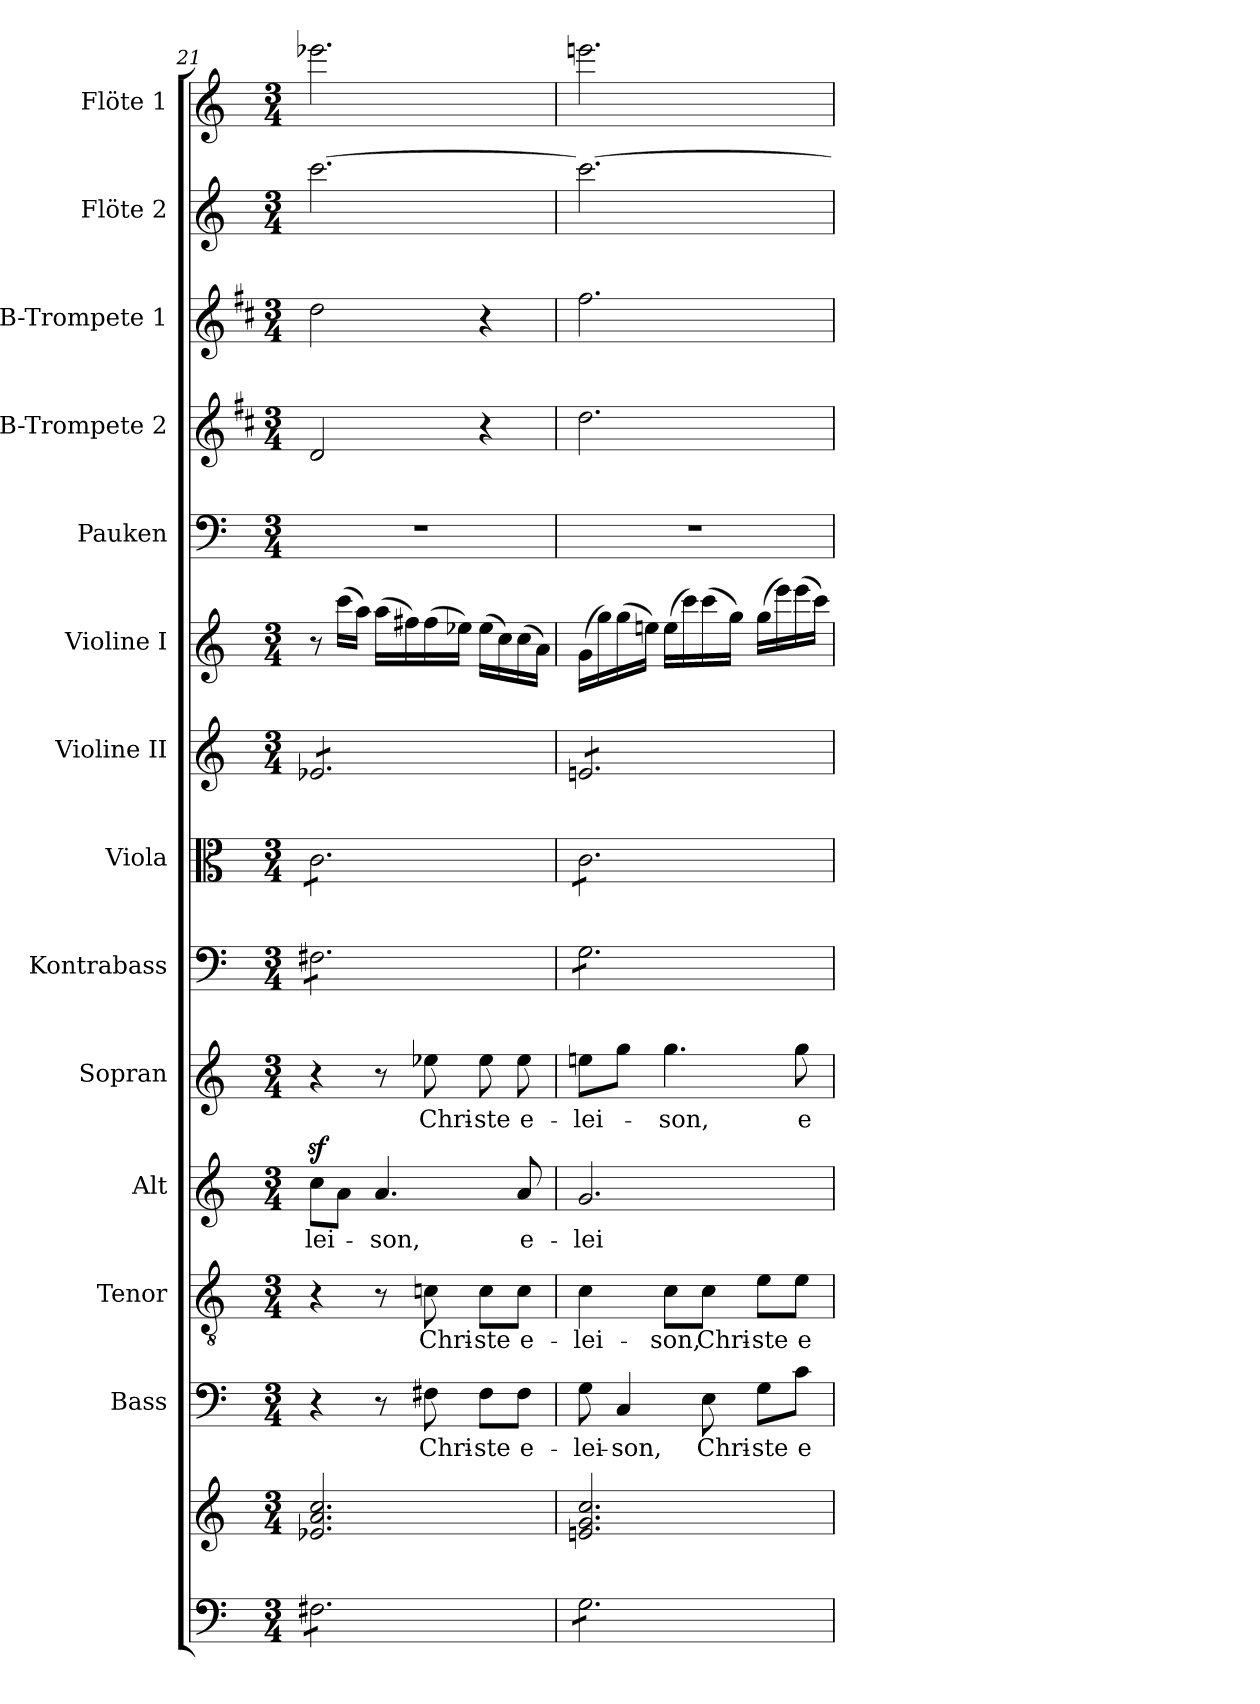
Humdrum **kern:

**kern	**kern	**kern	**text	**kern	**text	**kern	**text	**kern	**text	**kern	**kern	**kern	**kern	**kern	**kern	**kern	**kern	**kern
*part14	*part14	*part13	*part13	*part12	*part12	*part11	*part11	*part10	*part10	*part9	*part8	*part7	*part6	*part5	*part4	*part3	*part2	*part1
*staff15	*staff14	*staff13	*staff13	*staff12	*staff12	*staff11	*staff11	*staff10	*staff10	*staff9	*staff8	*staff7	*staff6	*staff5	*staff4	*staff3	*staff2	*staff1
*	*	*I"Bass	*	*I"Tenor	*	*I"Alt	*	*I"Sopran	*	*I"Kontrabass	*I"Viola	*I"Violine II	*I"Violine I	*I"Pauken	*I"B-Trompete 2	*I"B-Trompete 1	*I"Flöte 2	*I"Flöte 1
*	*	*I'B.	*	*I'T.	*	*I'A.	*	*I'S.	*	*I'Kb.	*I'Vla.	*I'Vl. II	*I'Vl. I	*I'Pk.	*I'B Trp. 2	*I'B Trp. 1	*I'Fl. 2	*I'Fl. 1
*clefF4	*clefG2	*clefF4	*	*clefGv2	*	*clefG2	*	*clefG2	*	*clefF4	*clefC3	*clefG2	*clefG2	*clefF4	*clefG2	*clefG2	*clefG2	*clefG2
*	*	*	*	*	*	*	*	*	*	*ITrd7c12	*	*	*	*	*ITrd1c2	*ITrd1c2	*	*
*k[]	*k[]	*k[]	*	*k[]	*	*k[]	*	*k[]	*	*k[]	*k[]	*k[]	*k[]	*k[]	*k[]	*k[]	*k[]	*k[]
*C:	*C:	*C:	*	*C:	*	*C:	*	*C:	*	*C:	*C:	*C:	*C:	*C:	*C:	*C:	*C:	*C:
*M3/4	*M3/4	*M3/4	*	*M3/4	*	*M3/4	*	*M3/4	*	*M3/4	*M3/4	*M3/4	*M3/4	*M3/4	*M3/4	*M3/4	*M3/4	*M3/4
=21	=21	=21	=21	=21	=21	=21	=21	=21	=21	=21	=21	=21	=21	=21	=21	=21	=21	=21
!	!	!	!	!	!	!	!LO:LY:b	!	!	!	!	!	!	!	!	!	!	!
*tremolo	*	*	*	*	*	*	*	*	*	*	*	*	*	*	*	*	*	*
*	*	*	*	*	*	*	*	*	*	*tremolo	*	*	*	*	*	*	*	*
*	*	*	*	*	*	*	*	*	*	*	*tremolo	*	*	*	*	*	*	*
*	*	*	*	*	*	*	*	*	*	*	*	*tremolo	*	*	*	*	*	*
8F#X\L	2.e-X/ 2.a/ 2.cc/	4r	.	4r	.	8ccz>\L	-lei-	4r	.	8FF#X\L	8c\L	8e-X/L	8r	2.r	2c/	2cc\	[2.ccc\	2.eee-X\
8F#X\	.	.	.	.	.	8a\J	.	.	.	8FF#X\	8c\	8e-X/	(>16ccc\LL	.	.	.	.	.
.	.	.	.	.	.	.	.	.	.	.	.	.	16aa\JJ)	.	.	.	.	.
!	!	!	!	!	!	!	!LO:LY:b	!	!	!	!	!	!	!	!	!	!	!
8F#X\	.	8r	.	8r	.	4.a/	-son,	8r	.	8FF#X\	8c\	8e-X/	(>16aa\LL	.	.	.	.	.
.	.	.	.	.	.	.	.	.	.	.	.	.	16ff#X\)	.	.	.	.	.
!	!	!	!LO:LY:b	!	!LO:LY:b	!	!	!	!LO:LY:b	!	!	!	!	!	!	!	!	!
8F#X\	.	8F#X\	Chri-	8cn\	Chri-	.	.	8ee-X\	Chri-	8FF#X\	8c\	8e-X/	(>16ff#\	.	.	.	.	.
.	.	.	.	.	.	.	.	.	.	.	.	.	16ee-X\JJ)	.	.	.	.	.
!	!	!	!LO:LY:b	!	!LO:LY:b	!	!	!	!LO:LY:b	!	!	!	!	!	!	!	!	!
8F#X\	.	8F#\L	-ste	8c\L	-ste	.	.	8ee-\	-ste	8FF#X\	8c\	8e-X/	(>16ee-\LL	.	4r	4r	.	.
.	.	.	.	.	.	.	.	.	.	.	.	.	16cc\)	.	.	.	.	.
!	!	!	!LO:LY:b	!	!LO:LY:b	!	!LO:LY:b	!	!LO:LY:b	!	!	!	!	!	!	!	!	!
8F#X\J	.	8F#\J	e-	8c\J	e-	8a/	e-	8ee-\	e-	8FF#X\J	8c\J	8e-X/J	(>16cc\	.	.	.	.	.
.	.	.	.	.	.	.	.	.	.	.	.	.	16a\JJ)	.	.	.	.	.
!!LO:PB:g=z
=22	=22	=22	=22	=22	=22	=22	=22	=22	=22	=22	=22	=22	=22	=22	=22	=22	=22	=22
!	!	!	!LO:LY:b	!	!LO:LY:b	!	!LO:LY:b	!	!LO:LY:b	!	!	!	!	!	!	!	!	!
8G\L	2.en/ 2.g/ 2.cc/	8G\	-lei-	4c\	-lei-	2.g/	-lei-	8een\L	-lei-	8GG\L	8c\L	8en/L	(>16g\LL	2.r	2.cc\	2.ee\	2.ccc\_	2.eeen\
.	.	.	.	.	.	.	.	.	.	.	.	.	16gg\)	.	.	.	.	.
!	!	!	!LO:LY:b	!	!	!	!	!	!	!	!	!	!	!	!	!	!	!
8G\	.	4C/	-son,	.	.	.	.	8gg\J	.	8GG\	8c\	8en/	(>16gg\	.	.	.	.	.
.	.	.	.	.	.	.	.	.	.	.	.	.	16een\JJ)	.	.	.	.	.
!	!	!	!	!	!LO:LY:b	!	!	!	!LO:LY:b	!	!	!	!	!	!	!	!	!
8G\	.	.	.	8c\L	-son,	.	.	4.gg\	-son,	8GG\	8c\	8en/	(>16ee\LL	.	.	.	.	.
.	.	.	.	.	.	.	.	.	.	.	.	.	16ccc\)	.	.	.	.	.
!	!	!	!LO:LY:b	!	!LO:LY:b	!	!	!	!	!	!	!	!	!	!	!	!	!
8G\	.	8E\	Chri-	8c\J	Chri-	.	.	.	.	8GG\	8c\	8en/	(>16ccc\	.	.	.	.	.
.	.	.	.	.	.	.	.	.	.	.	.	.	16gg\JJ)	.	.	.	.	.
!	!	!	!LO:LY:b	!	!LO:LY:b	!	!	!	!	!	!	!	!	!	!	!	!	!
8G\	.	8G\L	-ste	8e\L	-ste	.	.	.	.	8GG\	8c\	8en/	(>16gg\LL	.	.	.	.	.
.	.	.	.	.	.	.	.	.	.	.	.	.	16eee\)	.	.	.	.	.
!	!	!	!LO:LY:b	!	!LO:LY:b	!	!	!	!LO:LY:b	!	!	!	!	!	!	!	!	!
8G\J	.	8c\J	e-	8e\J	e-	.	.	8gg\	e-	8GG\J	8c\J	8en/J	(>16eee\	.	.	.	.	.
*	*	*	*	*	*	*	*	*	*	*	*	*Xtremolo	*	*	*	*	*	*
*	*	*	*	*	*	*	*	*	*	*	*Xtremolo	*	*	*	*	*	*	*
*	*	*	*	*	*	*	*	*	*	*Xtremolo	*	*	*	*	*	*	*	*
*Xtremolo	*	*	*	*	*	*	*	*	*	*	*	*	*	*	*	*	*	*
.	.	.	.	.	.	.	.	.	.	.	.	.	16ccc\JJ)	.	.	.	.	.
=	=	=	=	=	=	=	=	=	=	=	=	=	=	=	=	=	=	=
*-	*-	*-	*-	*-	*-	*-	*-	*-	*-	*-	*-	*-	*-	*-	*-	*-	*-	*-
